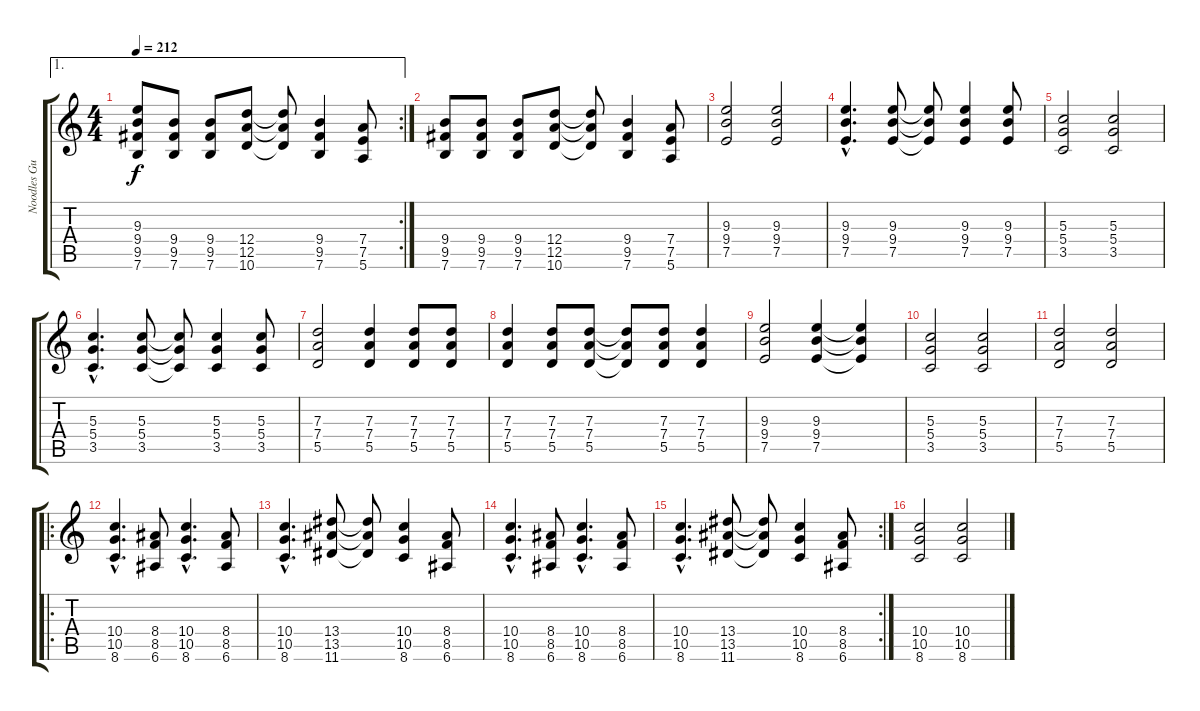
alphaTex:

\track ("Noodles Guitar" "Noodles Gu") {instrument distortionguitar}
\staff {score tabs}
\tuning (E4 B3 G3 D3 A2 E2) {hide}
\ae 1
\rc 2
\ts (4 4)
\tempo 212
\clef g2
\ks c
(9.3{t} 9.4 9.5 7.6).8{dy f} (9.4 9.5 7.6).8 (9.4 9.5 7.6).8 (12.4 12.5 10.6).8 (12.4{t} 12.5{t} 10.6{t}).8 (9.4 9.5 7.6).4 (7.4 7.5 5.6).8 |
(9.4 9.5 7.6).8 (9.4 9.5 7.6).8 (9.4 9.5 7.6).8 (12.4 12.5 10.6).8 (12.4{t} 12.5{t} 10.6{t}).8 (9.4 9.5 7.6).4 (7.4 7.5 5.6).8 |
(9.3 9.4 7.5).2 (9.3 9.4 7.5).2 |
(9.3{hac} 9.4{hac} 7.5{hac}).4{d} (9.3 9.4 7.5).8 (9.3{t} 9.4{t} 7.5{t}).8 (9.3 9.4 7.5).4 (9.3 9.4 7.5).8 |
(5.3 5.4 3.5).2 (5.3 5.4 3.5).2 |
(5.3{hac} 5.4{hac} 3.5{hac}).4{d} (5.3 5.4 3.5).8 (5.3{t} 5.4{t} 3.5{t}).8 (5.3 5.4 3.5).4 (5.3 5.4 3.5).8 |
(7.3 7.4 5.5).2 (7.3 7.4 5.5).4 (7.3 7.4 5.5).8 (7.3 7.4 5.5).8 |
(7.3 7.4 5.5).4 (7.3 7.4 5.5).8 (7.3 7.4 5.5).8 (7.3{t} 7.4{t} 5.5{t}).8 (7.3 7.4 5.5).8 (7.3 7.4 5.5).4 |
(9.3 9.4 7.5).2 (9.3 9.4 7.5).4 (9.3{t} 9.4{t} 7.5{t}).4 |
(5.3 5.4 3.5).2 (5.3 5.4 3.5).2 |
(7.3 7.4 5.5).2 (7.3 7.4 5.5).2 |
\ro
(10.4{hac} 10.5{hac} 8.6{hac}).4{d} (8.4 8.5 6.6).8 (10.4{hac} 10.5{hac} 8.6{hac}).4{d} (8.4 8.5 6.6).8 |
(10.4{hac} 10.5{hac} 8.6{hac}).4{d} (13.4 13.5 11.6).8 (13.4{t} 13.5{t} 11.6{t}).8 (10.4 10.5 8.6).4 (8.4 8.5 6.6).8 |
(10.4{hac} 10.5{hac} 8.6{hac}).4{d} (8.4 8.5 6.6).8 (10.4{hac} 10.5{hac} 8.6{hac}).4{d} (8.4 8.5 6.6).8 |
\rc 2
(10.4{hac} 10.5{hac} 8.6{hac}).4{d} (13.4 13.5 11.6).8 (13.4{t} 13.5{t} 11.6{t}).8 (10.4 10.5 8.6).4 (8.4 8.5 6.6).8 |
(10.4 10.5 8.6).2 (10.4 10.5 8.6).2
